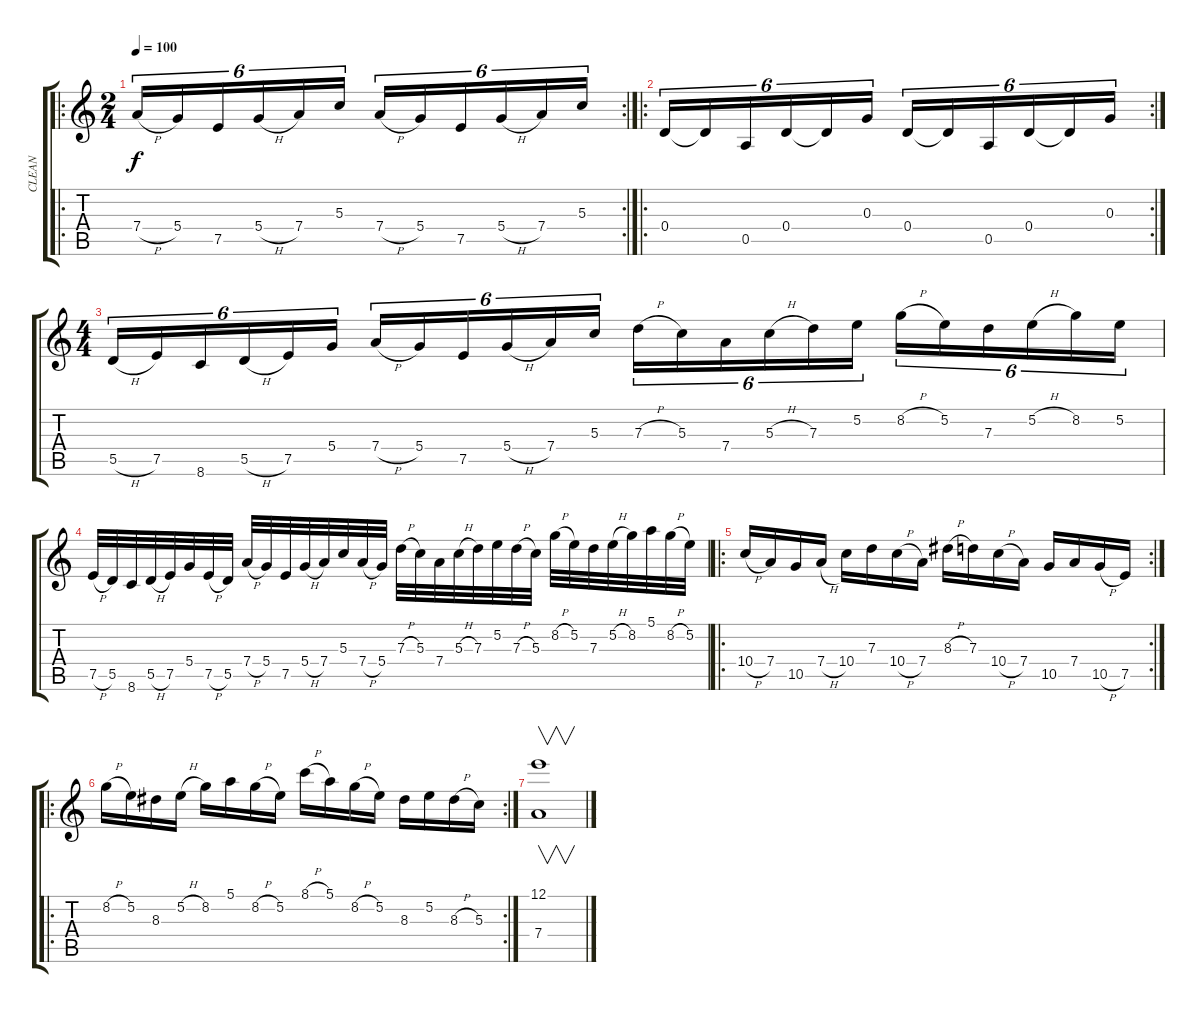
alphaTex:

\track ("CLEAN" "CLEAN") {instrument electricguitarclean}
\staff {score tabs}
\tuning (E4 B3 G3 D3 A2 E2) {hide}
\ro
\rc 2
\ts (2 4)
\tempo 100
\clef g2
\ks c
7.4{h}.16{tu (6 4) dy f instrument electricguitarclean} 5.4.16{tu (6 4)} 7.5.16{tu (6 4)} 5.4{h}.16{tu (6 4)} 7.4.16{tu (6 4)} 5.3.16{tu (6 4)} 7.4{h}.16{tu (6 4)} 5.4.16{tu (6 4)} 7.5.16{tu (6 4)} 5.4{h}.16{tu (6 4)} 7.4.16{tu (6 4)} 5.3.16{tu (6 4)} |
\ro
\rc 2
0.4.16{tu (6 4)} 0.4{t}.16{tu (6 4)} 0.5.16{tu (6 4)} 0.4.16{tu (6 4)} 0.4{t}.16{tu (6 4)} 0.3.16{tu (6 4)} 0.4.16{tu (6 4)} 0.4{t}.16{tu (6 4)} 0.5.16{tu (6 4)} 0.4.16{tu (6 4)} 0.4{t}.16{tu (6 4)} 0.3.16{tu (6 4)} |
\ts (4 4)
5.5{h}.16{tu (6 4)} 7.5.16{tu (6 4)} 8.6.16{tu (6 4)} 5.5{h}.16{tu (6 4)} 7.5.16{tu (6 4)} 5.4.16{tu (6 4)} 7.4{h}.16{tu (6 4)} 5.4.16{tu (6 4)} 7.5.16{tu (6 4)} 5.4{h}.16{tu (6 4)} 7.4.16{tu (6 4)} 5.3.16{tu (6 4)} 7.3{h}.16{tu (6 4)} 5.3.16{tu (6 4)} 7.4.16{tu (6 4)} 5.3{h}.16{tu (6 4)} 7.3.16{tu (6 4)} 5.2.16{tu (6 4)} 8.2{h}.16{tu (6 4)} 5.2.16{tu (6 4)} 7.3.16{tu (6 4)} 5.2{h}.16{tu (6 4)} 8.2.16{tu (6 4)} 5.2.16{tu (6 4)} |
7.5{h}.32 5.5.32 8.6.32 5.5{h}.32 7.5.32 5.4.32 7.5{h}.32 5.5.32 7.4{h}.32 5.4.32 7.5.32 5.4{h}.32 7.4.32 5.3.32 7.4{h}.32 5.4.32 7.3{h}.32 5.3.32 7.4.32 5.3{h}.32 7.3.32 5.2.32 7.3{h}.32 5.3.32 8.2{h}.32 5.2.32 7.3.32 5.2{h}.32 8.2.32 5.1.32 8.2{h}.32 5.2.32 |
\ro
\rc 2
10.4{h}.16 7.4.16 10.5.16 7.4{h}.16 10.4.16 7.3.16 10.4{h}.16 7.4.16 8.3{h}.16 7.3.16 10.4{h}.16 7.4.16 10.5.16 7.4.16 10.5{h}.16 7.5.16 |
\ro
\rc 2
8.2{h}.16 5.2.16 8.3.16 5.2{h}.16 8.2.16 5.1.16 8.2{h}.16 5.2.16 8.1{h}.16 5.1.16 8.2{h}.16 5.2.16 8.3.16 5.2.16 8.3{h}.16 5.3.16 |
(12.1 7.4).1{v}
